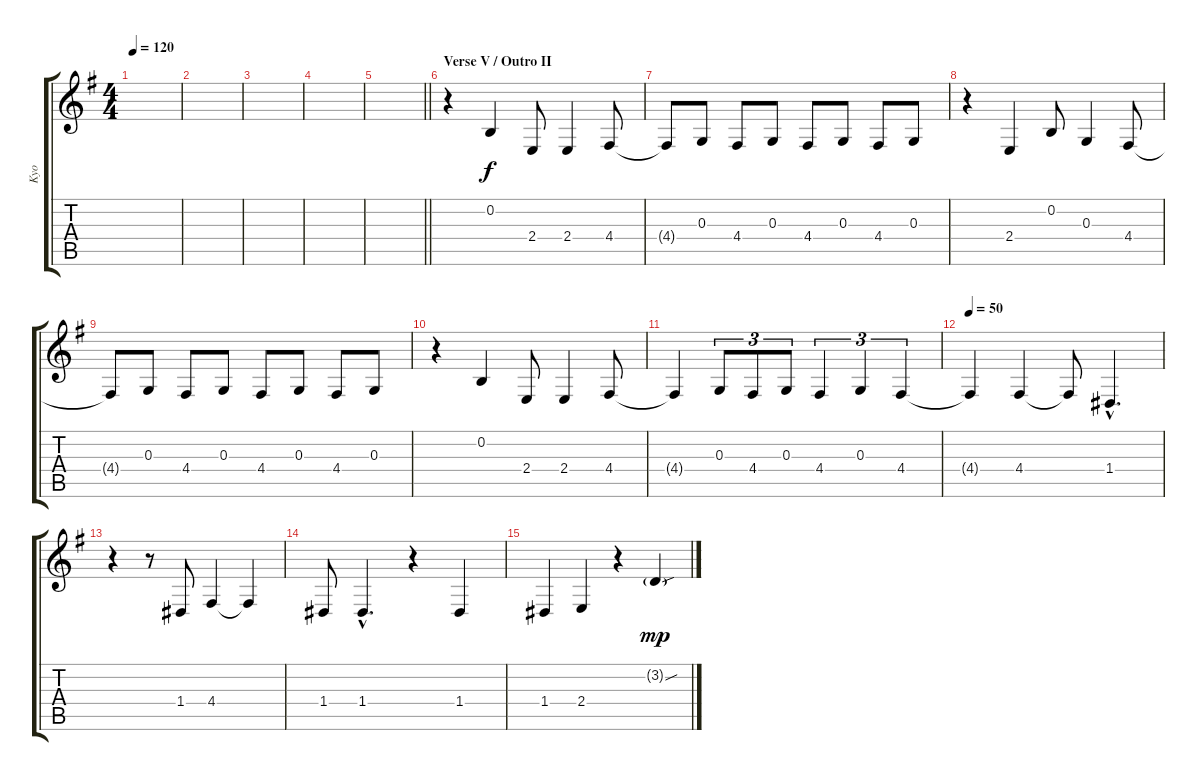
\track ("Kyo" "Kyo") {instrument cello}
\staff {score tabs}
\tuning (E4 B3 G3 D3 A2 E2) {hide}
\ts (4 4)
\tempo 120
\clef g2
\ks g
|
|
|
|
\barLineRight lightlight
|
\section ("" "Verse V / Outro II")
r.4 0.2.4 2.4.8 2.4.4 4.4.8 |
4.4{t}.8 0.3.8 4.4.8 0.3.8 4.4.8 0.3.8 4.4.8 0.3.8 |
r.4 2.4.4 0.2.8 0.3.4 4.4.8 |
4.4{t}.8 0.3.8 4.4.8 0.3.8 4.4.8 0.3.8 4.4.8 0.3.8 |
r.4 0.2.4 2.4.8 2.4.4 4.4.8 |
4.4{t}.4 0.3.8{tu (3 2)} 4.4.8{tu (3 2)} 0.3.8{tu (3 2)} 4.4.4{tu (3 2)} 0.3.4{tu (3 2)} 4.4.4{tu (3 2)} |
\tempo 50
4.4{t}.4 4.4.4 4.4{t}.8 1.4{hac}.4{d} |
r.4 r.8 1.4.8 4.4.4 4.4{t}.4 |
1.4.8 1.4{hac}.4{d} r.4 1.4.4 |
1.4.4 2.4.4 r.4 3.2{sou g}.4{dy mp}
